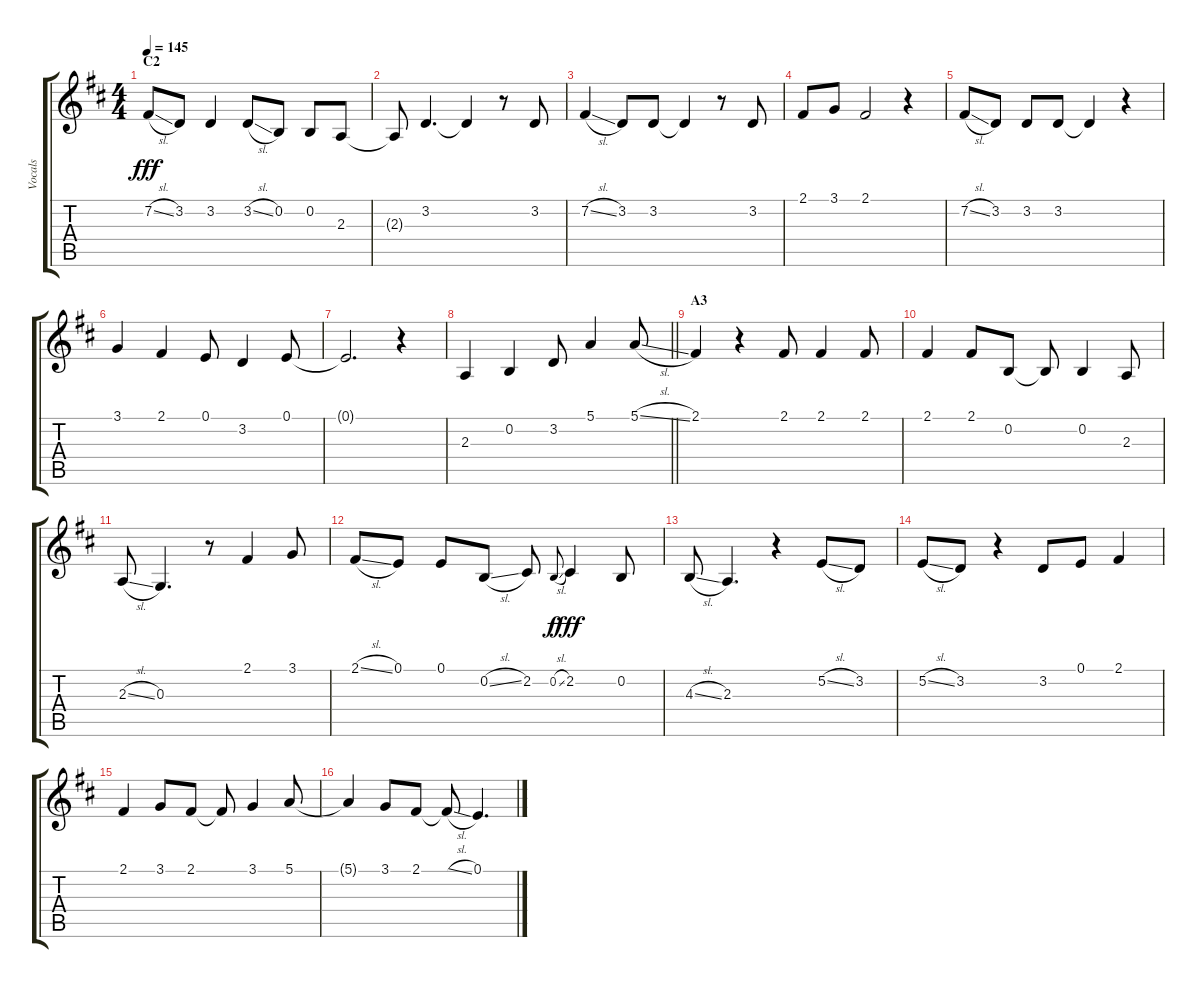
\track ("Vocals" "Vocals") {instrument voiceoohs}
\staff {score tabs}
\tuning (E4 B3 G3 D3 A2 E2) {hide}
\ts (4 4)
\section ("" "C2")
\tempo 145
\clef g2
\ks d
7.2{sl}.8{dy fff} 3.2.8 3.2.4 3.2{sl}.8 0.2.8 0.2.8 2.3.8 |
2.3{t}.8 3.2.4{d} 3.2{t}.4 r.8 3.2.8 |
7.2{sl}.4 3.2.8 3.2.8 3.2{t}.4 r.8 3.2.8 |
2.1.8 3.1.8 2.1.2 r.4 |
7.2{sl}.8 3.2.8 3.2.8 3.2.8 3.2{t}.4 r.4 |
3.1.4 2.1.4 0.1.8 3.2.4 0.1.8 |
0.1{t}.2{d} r.4 |
\barLineRight lightlight
2.3.4 0.2.4 3.2.8 5.1.4 5.1{sl}.8 |
\section ("" "A3")
2.1.4 r.4 2.1.8 2.1.4 2.1.8 |
2.1.4 2.1.8 0.2.8 0.2{t}.8 0.2.4 2.3.8 |
2.3{sl}.8 0.3.4{d} r.8 2.1.4 3.1.8 |
2.1{sl}.8 0.1.8 0.1.8 0.2{sl}.8 2.2.8 0.2{sl}.8{gr onbeat dy f} 2.2.4{dy fff} 0.2.8 |
4.3{sl}.8 2.3.4{d} r.4 5.2{sl}.8 3.2.8 |
5.2{sl}.8 3.2.8 r.4 3.2.8 0.1.8 2.1.4 |
2.1.4 3.1.8 2.1.8 2.1{t}.8 3.1.4 5.1.8 |
5.1{t}.4 3.1.8 2.1.8 2.1{sl t}.8 0.1.4{d}
